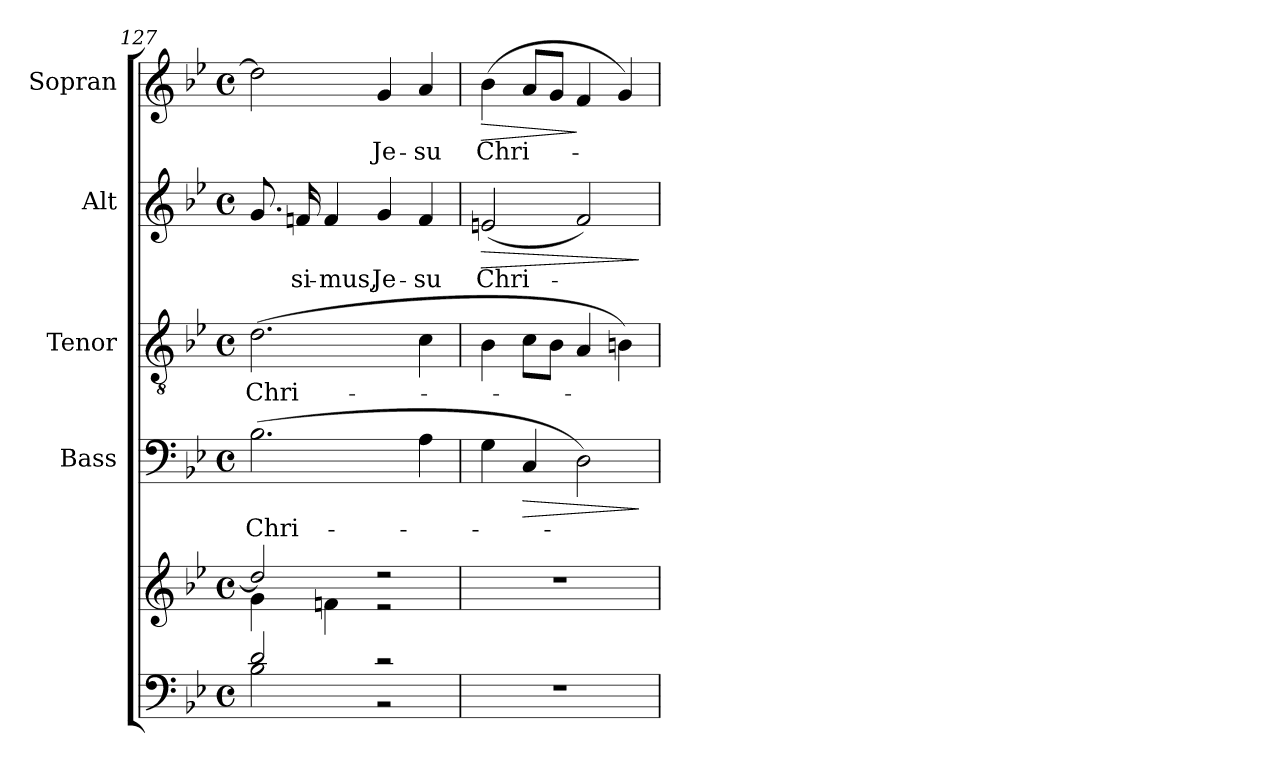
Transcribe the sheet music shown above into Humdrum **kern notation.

**kern	**kern	**kern	**text	**dynam	**kern	**text	**kern	**text	**dynam	**kern	**text	**dynam
*part5	*part5	*part4	*part4	*part4	*part3	*part3	*part2	*part2	*part2	*part1	*part1	*part1
*staff6	*staff5	*staff4	*staff4	*staff4	*staff3	*staff3	*staff2	*staff2	*staff2	*staff1	*staff1	*staff1
*	*	*I"Bass	*	*	*I"Tenor	*	*I"Alt	*	*	*I"Sopran	*	*
*	*	*I'B.	*	*	*I'T.	*	*I'A.	*	*	*I'S.	*	*
*clefF4	*clefG2	*clefF4	*	*	*clefGv2	*	*clefG2	*	*	*clefG2	*	*
*k[b-e-]	*k[b-e-]	*k[b-e-]	*	*	*k[b-e-]	*	*k[b-e-]	*	*	*k[b-e-]	*	*
*B-:	*B-:	*B-:	*	*	*B-:	*	*B-:	*	*	*B-:	*	*
*M4/4	*M4/4	*M4/4	*	*	*M4/4	*	*M4/4	*	*	*M4/4	*	*
*met(c)	*met(c)	*met(c)	*	*	*met(c)	*	*met(c)	*	*	*met(c)	*	*
=127	=127	=127	=127	=127	=127	=127	=127	=127	=127	=127	=127	=127
*^	*^	*	*	*	*	*	*	*	*	*	*	*
!	!	!	!	!	!LO:LY:b	!	!	!LO:LY:b	!	!	!	!	!	!
2d/	2B-\	2dd/]	4g\	(>2.B-\	Chri-	.	(>2.d\	Chri-	8.g/	.	.	2dd\]	.	.
!	!	!	!	!	!	!	!	!	!	!LO:LY:b	!	!	!	!
.	.	.	.	.	.	.	.	.	16fn/	-si-	.	.	.	.
!	!	!	!	!	!	!	!	!	!	!LO:LY:b	!	!	!	!
.	.	.	4fn\	.	.	.	.	.	4f/	-mus,	.	.	.	.
!	!	!	!	!	!	!	!	!	!	!LO:LY:b	!	!	!LO:LY:b	!
2r	2r	2r	2r	.	.	.	.	.	4g/	Je-	.	4g/	Je-	.
!	!	!	!	!	!	!	!	!	!	!LO:LY:b	!	!	!LO:LY:b	!
.	.	.	.	4A\	.	.	4c\	.	4f/	-su	.	4a/	-su	.
*v	*v	*	*	*	*	*	*	*	*	*	*	*	*	*
*	*v	*v	*	*	*	*	*	*	*	*	*	*	*
=128	=128	=128	=128	=128	=128	=128	=128	=128	=128	=128	=128	=128
!	!	!	!	!	!	!	!	!LO:LY:b	!LO:HP:b	!	!LO:LY:b	!LO:HP:b
1r	1r	4G\	.	.	4B-\	.	(<2en/	Chri-	>	(>4b-\	Chri-	>
!	!	!	!	!LO:HP:b	!	!	!	!	!	!	!	!
.	.	4C/	.	>	8c\L	.	.	.	.	8a/L	.	.
.	.	.	.	.	8B-\J	.	.	.	.	8g/J	.	.
.	.	2D\)	.	.	4A/	.	2f/)	.	.	4f/	.	]
.	.	.	.	.	4Bn\)	.	.	.	.	4g/)	.	.
.	.	.	.	]	.	.	.	.	]	.	.	.
=	=	=	=	=	=	=	=	=	=	=	=	=
*-	*-	*-	*-	*-	*-	*-	*-	*-	*-	*-	*-	*-
